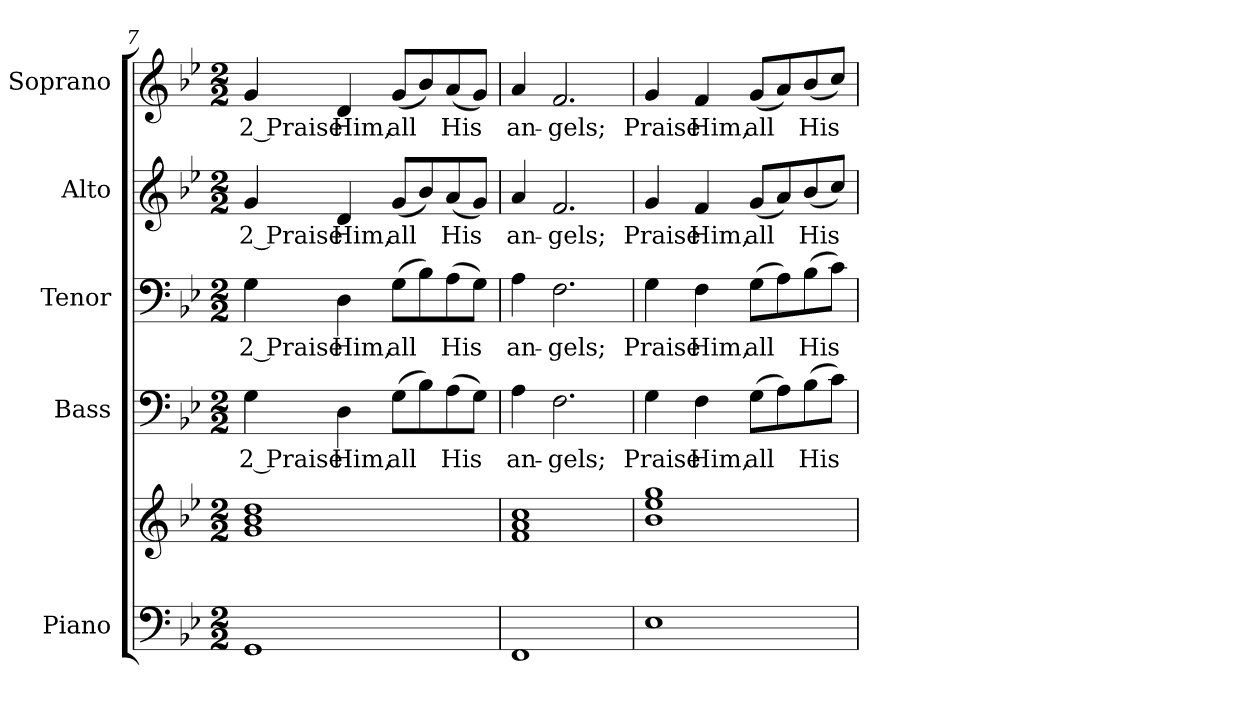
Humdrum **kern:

**kern	**kern	**kern	**text	**kern	**text	**kern	**text	**kern	**text
*part5	*part5	*part4	*part4	*part3	*part3	*part2	*part2	*part1	*part1
*staff6	*staff5	*staff4	*staff4	*staff3	*staff3	*staff2	*staff2	*staff1	*staff1
*I"Piano	*	*I"Bass	*	*I"Tenor	*	*I"Alto	*	*I"Soprano	*
*I'Pno.	*	*I'B.	*	*I'T.	*	*I'A.	*	*I'S.	*
!!LO:PB:g=z
*clefF4	*clefG2	*clefF4	*	*clefF4	*	*clefG2	*	*clefG2	*
*k[b-e-]	*k[b-e-]	*k[b-e-]	*	*k[b-e-]	*	*k[b-e-]	*	*k[b-e-]	*
*B-:	*B-:	*B-:	*	*B-:	*	*B-:	*	*B-:	*
*M2/2	*M2/2	*M2/2	*	*M2/2	*	*M2/2	*	*M2/2	*
=7	=7	=7	=7	=7	=7	=7	=7	=7	=7
!	!	!	!LO:LY:b:color=#000000	!	!	!	!	!	!
!	!	!	!	!	!LO:LY:b:color=#000000	!	!	!	!
!	!	!	!	!	!	!	!LO:LY:b:color=#000000	!	!
!	!	!	!	!	!	!	!	!	!LO:LY:b:color=#000000
1GGi	1gi 1b-i 1ddi	4Gi\	2 Praise	4Gi\	2 Praise	4gi/	2 Praise	4gi/	2 Praise
!	!	!	!LO:LY:b:color=#000000	!	!	!	!	!	!
!	!	!	!	!	!LO:LY:b:color=#000000	!	!	!	!
!	!	!	!	!	!	!	!LO:LY:b:color=#000000	!	!
!	!	!	!	!	!	!	!	!	!LO:LY:b:color=#000000
.	.	4Di\	Him,	4Di\	Him,	4di/	Him,	4di/	Him,
!	!	!	!LO:LY:b:color=#000000	!	!	!	!	!	!
!	!	!	!	!	!LO:LY:b:color=#000000	!	!	!	!
!	!	!	!	!	!	!	!LO:LY:b:color=#000000	!	!
!	!	!	!	!	!	!	!	!	!LO:LY:b:color=#000000
.	.	(8Gi\L	all	(8Gi\L	all	(8gi/L	all	(8gi/L	all
.	.	8B-i\)	.	8B-i\)	.	8b-i/)	.	8b-i/)	.
!	!	!	!LO:LY:b:color=#000000	!	!	!	!	!	!
!	!	!	!	!	!LO:LY:b:color=#000000	!	!	!	!
!	!	!	!	!	!	!	!LO:LY:b:color=#000000	!	!
!	!	!	!	!	!	!	!	!	!LO:LY:b:color=#000000
.	.	(8Ai\	His	(8Ai\	His	(8ai/	His	(8ai/	His
.	.	8Gi\J)	.	8Gi\J)	.	8gi/J)	.	8gi/J)	.
=8	=8	=8	=8	=8	=8	=8	=8	=8	=8
!	!	!	!LO:LY:b:color=#000000	!	!	!	!	!	!
!	!	!	!	!	!LO:LY:b:color=#000000	!	!	!	!
!	!	!	!	!	!	!	!LO:LY:b:color=#000000	!	!
!	!	!	!	!	!	!	!	!	!LO:LY:b:color=#000000
1FFi	1fi 1ai 1cci	4Ai\	an-	4Ai\	an-	4ai/	an-	4ai/	an-
!	!	!	!LO:LY:b:color=#000000	!	!	!	!	!	!
!	!	!	!	!	!LO:LY:b:color=#000000	!	!	!	!
!	!	!	!	!	!	!	!LO:LY:b:color=#000000	!	!
!	!	!	!	!	!	!	!	!	!LO:LY:b:color=#000000
.	.	2.Fi\	-gels;	2.Fi\	-gels;	2.fi/	-gels;	2.fi/	-gels;
=9	=9	=9	=9	=9	=9	=9	=9	=9	=9
!	!	!	!LO:LY:b:color=#000000	!	!	!	!	!	!
!	!	!	!	!	!LO:LY:b:color=#000000	!	!	!	!
!	!	!	!	!	!	!	!LO:LY:b:color=#000000	!	!
!	!	!	!	!	!	!	!	!	!LO:LY:b:color=#000000
1E-i	1b-i 1ee-i 1ggi	4Gi\	Praise	4Gi\	Praise	4gi/	Praise	4gi/	Praise
!	!	!	!LO:LY:b:color=#000000	!	!	!	!	!	!
!	!	!	!	!	!LO:LY:b:color=#000000	!	!	!	!
!	!	!	!	!	!	!	!LO:LY:b:color=#000000	!	!
!	!	!	!	!	!	!	!	!	!LO:LY:b:color=#000000
.	.	4Fi\	Him,	4Fi\	Him,	4fi/	Him,	4fi/	Him,
!	!	!	!LO:LY:b:color=#000000	!	!	!	!	!	!
!	!	!	!	!	!LO:LY:b:color=#000000	!	!	!	!
!	!	!	!	!	!	!	!LO:LY:b:color=#000000	!	!
!	!	!	!	!	!	!	!	!	!LO:LY:b:color=#000000
.	.	(8Gi\L	all	(8Gi\L	all	(8gi/L	all	(8gi/L	all
.	.	8Ai\)	.	8Ai\)	.	8ai/)	.	8ai/)	.
!	!	!	!LO:LY:b:color=#000000	!	!	!	!	!	!
!	!	!	!	!	!LO:LY:b:color=#000000	!	!	!	!
!	!	!	!	!	!	!	!LO:LY:b:color=#000000	!	!
!	!	!	!	!	!	!	!	!	!LO:LY:b:color=#000000
.	.	(8B-i\	His	(8B-i\	His	(8b-i/	His	(8b-i/	His
.	.	8ci\J)	.	8ci\J)	.	8cci/J)	.	8cci/J)	.
=	=	=	=	=	=	=	=	=	=
*-	*-	*-	*-	*-	*-	*-	*-	*-	*-
